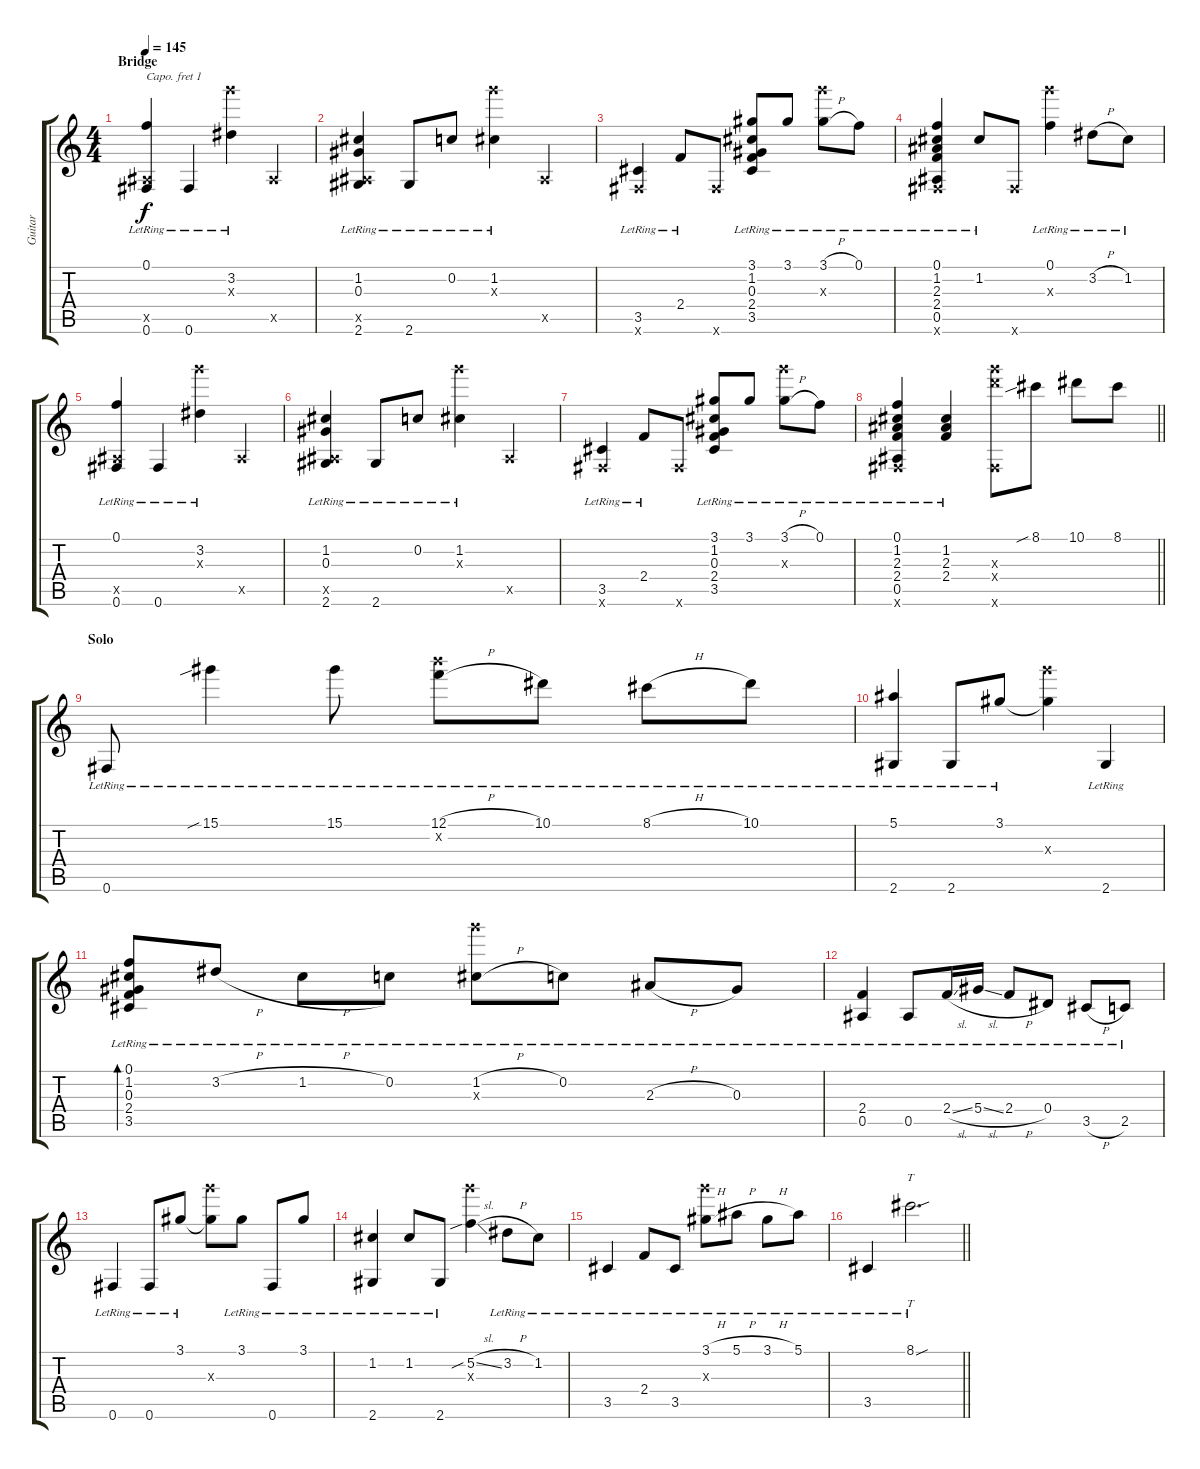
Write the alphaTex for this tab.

\track ("Guitar" "Guitar") {instrument acousticguitarsteel}
\staff {score tabs}
\capo 1
\tuning (E4 B3 G3 D3 A2 F2) {hide}
\ts (4 4)
\section ("" "Bridge")
\tempo 145
\clef g2
\ks c
(0.1{lr} 0.5{x} 0.6{lr}).4{dy f} 0.6{lr}.4 (3.2{lr} 23.3{x}).4 0.5{x}.4 |
(1.2{lr} 0.3{lr} 0.5{x} 2.6{lr}).4 2.6{lr}.8 0.2{lr}.8 (1.2{lr} 23.3{x}).4 0.5{x}.4 |
(3.5{lr} 0.6{x}).4 2.4{lr}.8 0.6{x}.8 (3.1{lr} 1.2{lr} 0.3{lr} 2.4{lr} 3.5{lr}).8 3.1{lr}.8 (3.1{h lr} 23.3{x}).8 0.1{lr}.8 |
(0.1{lr} 1.2{lr} 2.3{lr} 2.4{lr} 0.5{lr} 0.6{x}).4 1.2{lr}.8 0.6{x}.8 (0.1{lr} 23.3{x}).4 3.2{h lr}.8 1.2{lr}.8 |
(0.1{lr} 0.5{x} 0.6{lr}).4 0.6{lr}.4 (3.2{lr} 23.3{x}).4 0.5{x}.4 |
(1.2{lr} 0.3{lr} 0.5{x} 2.6{lr}).4 2.6{lr}.8 0.2{lr}.8 (1.2{lr} 23.3{x}).4 0.5{x}.4 |
(3.5{lr} 0.6{x}).4 2.4{lr}.8 0.6{x}.8 (3.1{lr} 1.2{lr} 0.3{lr} 2.4{lr} 3.5{lr}).8 3.1{lr}.8 (3.1{h lr} 23.3{x}).8 0.1{lr}.8 |
\barLineRight lightlight
(0.1{lr} 1.2{lr} 2.3{lr} 2.4{lr} 0.5{lr} 0.6{x}).4 (1.2{lr} 2.3 2.4).4 (23.3{x} 23.4{x} 0.6{x}).8 8.1{sib}.8 10.1.8 8.1.8 |
\section ("" "Solo")
0.6{lr}.8 15.1{sib lr}.4 15.1{lr}.8 (12.1{h lr} 23.2{x}).8 10.1{lr}.8 8.1{h lr}.8 10.1{lr}.8 |
(5.1{lr} 2.6{lr}).4 2.6{lr}.8 3.1{lr}.8 (3.1{t} 23.3{x}).4 2.6{lr}.4 |
(0.1{lr} 1.2{lr} 0.3{lr} 2.4{lr} 3.5{lr}).8{bd 30} 3.2{h lr}.8 1.2{h lr}.8 0.2{lr}.8 (1.2{h lr} 23.3{x}).8 0.2{lr}.8 2.3{h lr}.8 0.3{lr}.8 |
(2.4{lr} 0.5{lr}).4 0.5{lr}.8 2.4{sl lr}.16 5.4{sl lr}.16 2.4{h lr}.8 0.4{lr}.8 3.5{h lr}.8 2.5{lr}.8 |
0.6{lr}.4 0.6{lr}.8 3.1{lr}.8 (3.1{t} 23.3{x}).8 3.1{lr}.8 0.6{lr}.8 3.1{lr}.8 |
(1.2{lr} 2.6{lr}).4 1.2{lr}.8 2.6{lr}.8 (5.2{sib sl} 23.3{x}).4 3.2{h lr}.8 1.2{lr}.8 |
3.5{lr}.4 2.4{lr}.8 3.5{lr}.8 (3.1{h lr} 23.3{x}).8 5.1{h lr}.8 3.1{h lr}.8 5.1{lr}.8 |
\barLineRight lightlight
3.5{lr}.4 8.1{sou lr}.2{tt d}
